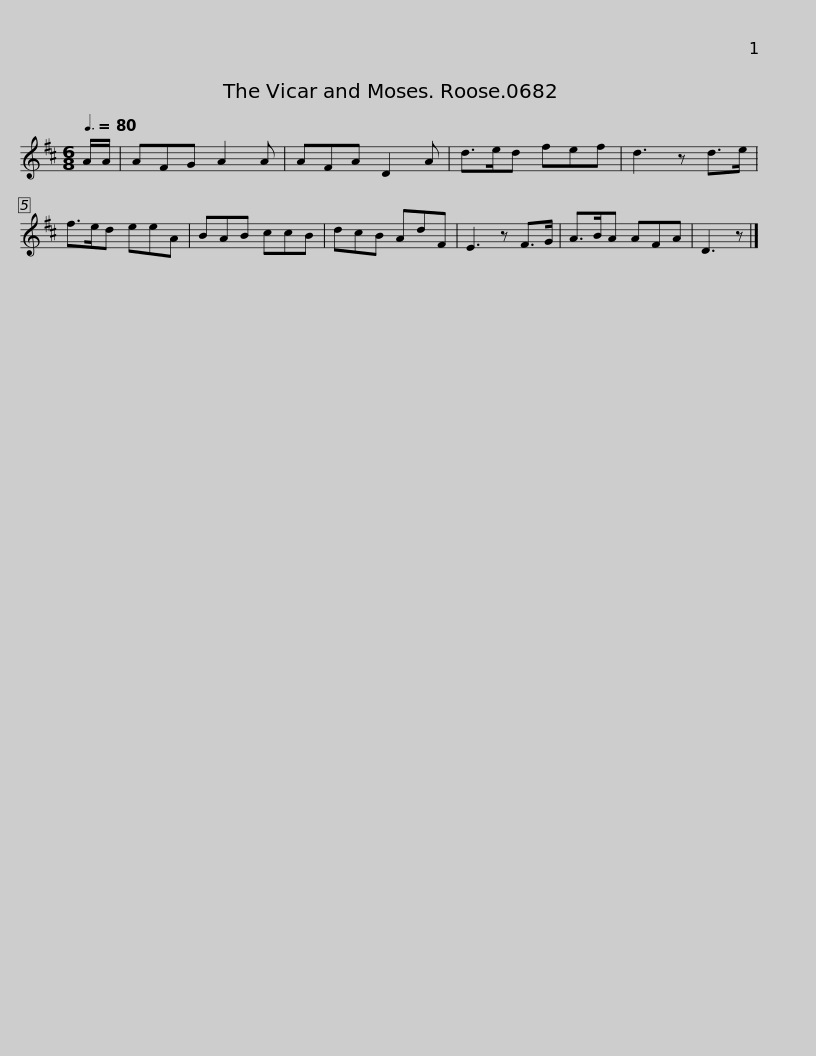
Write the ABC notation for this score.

X:1
L:1/8
Q:3/8=80
M:6/8
I:linebreak $
K:D
V:1 treble
V:1
 A/A/ | AFG A2 A | AFA D2 A | d>ed fef | d3 z d>e | %5
 f>ed eeA | BAB ccB | dcB AdF |$ E3 z F>G | A>BA AFA | %10
 D3 z |] %11
